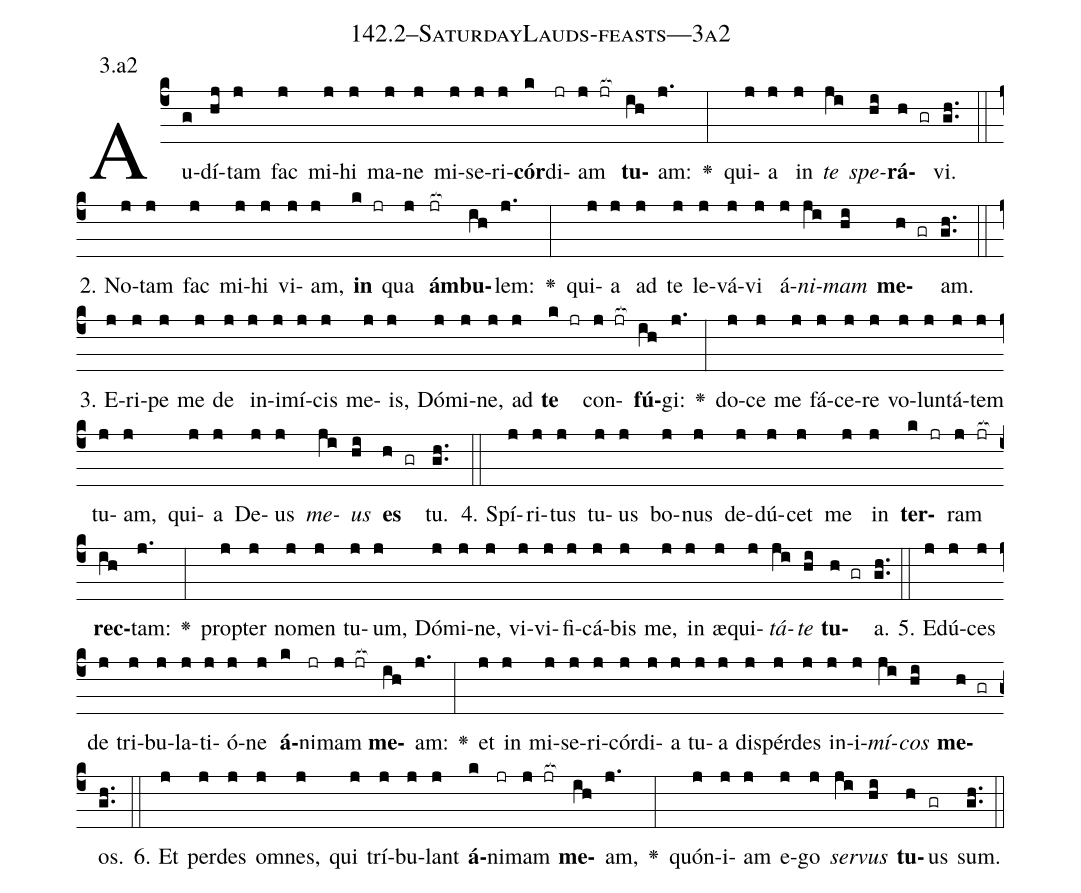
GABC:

name: 142.2--SaturdayLauds-feasts---3a2;
annotation: 3.a2;
%%
(c4)Au(g)dí(hj)tam(j) fac(j) mi(j)hi(j) ma(j)ne(j) mi(j)se(j)ri(j)<b>cór</b>(k)di(jr)am(j jr[ocb:1{]) <b>tu</b>(ih[ocb:0}])am:(j.) <v>\greheightstar</v>(:) qui(j)a(j) in(j) <i>te</i>(ji) <i>spe</i>(hi)<b>rá</b>(h gr)vi.(gh..) (::)
2. No(j)tam(j) fac(j) mi(j)hi(j) vi(j)am,(j) <b>in</b>(k jr) qua(j) <b>ám</b>(jr[ocb:1{])<b>bu</b>(ih[ocb:0}])lem:(j.) <v>\greheightstar</v>(:) qui(j)a(j) ad(j) te(j) le(j)vá(j)vi(j) á(j)<i>ni</i>(ji)<i>mam</i>(hi) <b>me</b>(h gr)am.(gh..) (::)
3. E(j)ri(j)pe(j) me(j) de(j) in(j)i(j)mí(j)cis(j) me(j)is,(j) Dó(j)mi(j)ne,(j) ad(j) <b>te</b>(k jr) con(j jr[ocb:1{])<b>fú</b>(ih[ocb:0}])gi:(j.) <v>\greheightstar</v>(:) do(j)ce(j) me(j) fá(j)ce(j)re(j) vo(j)lun(j)tá(j)tem(j) tu(j)am,(j) qui(j)a(j) De(j)us(j) <i>me</i>(ji)<i>us</i>(hi) <b>es</b>(h gr) tu.(gh..) (::)
4. Spí(j)ri(j)tus(j) tu(j)us(j) bo(j)nus(j) de(j)dú(j)cet(j) me(j) in(j) <b>ter</b>(k jr)ram(j jr[ocb:1{]) <b>rec</b>(ih[ocb:0}])tam:(j.) <v>\greheightstar</v>(:) prop(j)ter(j) no(j)men(j) tu(j)um,(j) Dó(j)mi(j)ne,(j) vi(j)vi(j)fi(j)cá(j)bis(j) me,(j) in(j) æ(j)qui(j)<i>tá</i>(ji)<i>te</i>(hi) <b>tu</b>(h gr)a.(gh..) (::)
5. E(j)dú(j)ces(j) de(j) tri(j)bu(j)la(j)ti(j)ó(j)ne(j) <b>á</b>(k)ni(jr)mam(j jr[ocb:1{]) <b>me</b>(ih[ocb:0}])am:(j.) <v>\greheightstar</v>(:) et(j) in(j) mi(j)se(j)ri(j)cór(j)di(j)a(j) tu(j)a(j) dis(j)pér(j)des(j) in(j)i(j)<i>mí</i>(ji)<i>cos</i>(hi) <b>me</b>(h gr)os.(gh..) (::)
6. Et(j) per(j)des(j) om(j)nes,(j) qui(j) trí(j)bu(j)lant(j) <b>á</b>(k)ni(jr)mam(j jr[ocb:1{]) <b>me</b>(ih[ocb:0}])am,(j.) <v>\greheightstar</v>(:) quón(j)i(j)am(j) e(j)go(j) <i>ser</i>(ji)<i>vus</i>(hi) <b>tu</b>(h)us(gr) sum.(gh..) (::)
